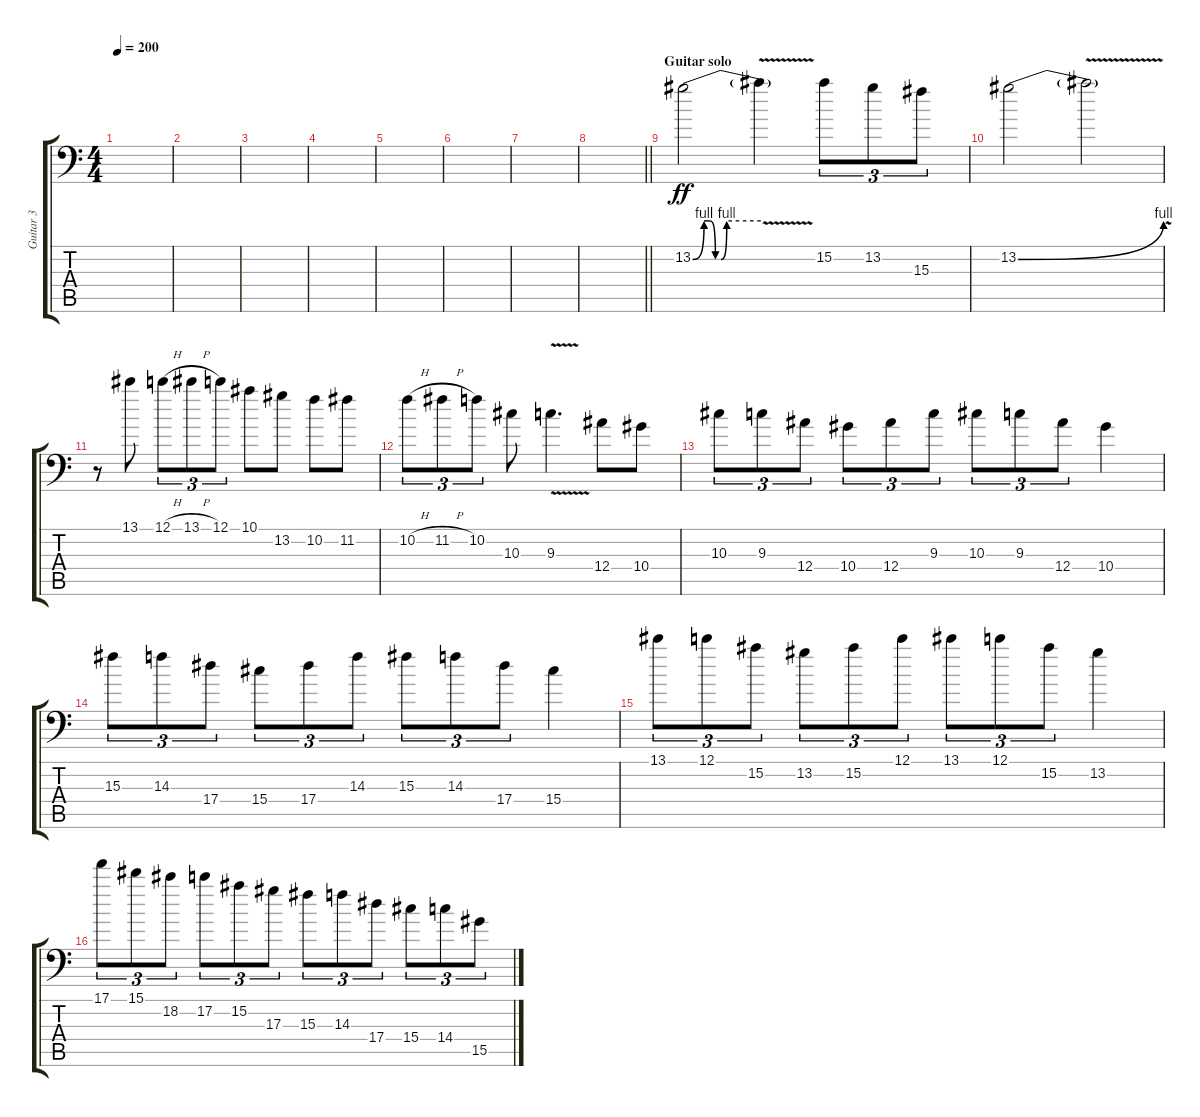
\track ("Guitar 3" "Guitar 3") {instrument distortionguitar}
\staff {score tabs}
\tuning (C4 G3 Eb3 Bb2 F2 Bb1) {hide}
\ts (4 4)
\section ("" "")
\tempo 200
\clef f4
\ks c
|
|
|
|
|
|
|
\barLineRight lightlight
|
\section ("" "Guitar solo")
13.2{be (custom 0 0 10 4 15 4 20 0 25 0 30 4 60 4)}.2{dy ff volume 14} 13.2{v t}.4 15.2.8{tu (3 2)} 13.2.8{tu (3 2)} 15.3.8{tu (3 2)} |
13.2{be (bend 0 0 60 4)}.2 13.2{v t}.2 |
r.8 13.1.8 12.1{h}.8{tu (3 2)} 13.1{h}.8{tu (3 2)} 12.1.8{tu (3 2)} 10.1.8 13.2.8 10.2.8 11.2.8 |
10.2{h}.8{tu (3 2)} 11.2{h}.8{tu (3 2)} 10.2.8{tu (3 2)} 10.3.8 9.3{v}.4{d} 12.4.8 10.4.8 |
10.3.8{tu (3 2)} 9.3.8{tu (3 2)} 12.4.8{tu (3 2)} 10.4.8{tu (3 2)} 12.4.8{tu (3 2)} 9.3.8{tu (3 2)} 10.3.8{tu (3 2)} 9.3.8{tu (3 2)} 12.4.8{tu (3 2)} 10.4.4 |
15.3.8{tu (3 2)} 14.3.8{tu (3 2)} 17.4.8{tu (3 2)} 15.4.8{tu (3 2)} 17.4.8{tu (3 2)} 14.3.8{tu (3 2)} 15.3.8{tu (3 2)} 14.3.8{tu (3 2)} 17.4.8{tu (3 2)} 15.4.4 |
13.1.8{tu (3 2)} 12.1.8{tu (3 2)} 15.2.8{tu (3 2)} 13.2.8{tu (3 2)} 15.2.8{tu (3 2)} 12.1.8{tu (3 2)} 13.1.8{tu (3 2)} 12.1.8{tu (3 2)} 15.2.8{tu (3 2)} 13.2.4 |
17.1.8{tu (3 2)} 15.1.8{tu (3 2)} 18.2.8{tu (3 2)} 17.2.8{tu (3 2)} 15.2.8{tu (3 2)} 17.3.8{tu (3 2)} 15.3.8{tu (3 2)} 14.3.8{tu (3 2)} 17.4.8{tu (3 2)} 15.4.8{tu (3 2)} 14.4.8{tu (3 2)} 15.5.8{tu (3 2)}
